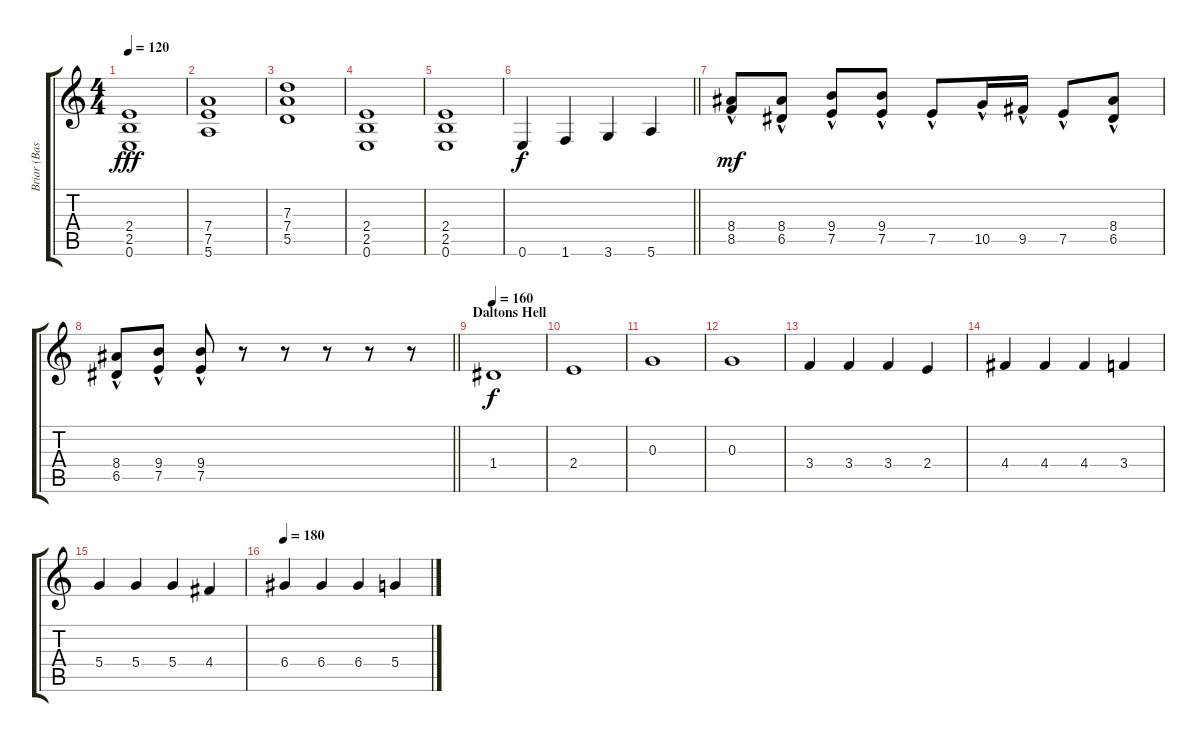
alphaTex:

\track ("Briar (Bass Rythem)" "Briar (Bas") {instrument distortionguitar}
\staff {score tabs}
\tuning (E4 B3 G3 D3 A2 E2) {hide}
\ts (4 4)
\tempo 120
\clef g2
\ks c
(2.4 2.5 0.6).1{dy fff} |
(7.4 7.5 5.6).1 |
(7.3 7.4 5.5).1 |
(2.4 2.5 0.6).1 |
(2.4 2.5 0.6).1 |
\barLineRight lightlight
0.6.4{dy f} 1.6.4 3.6.4 5.6.4 |
\section ("" "")
(8.4{hac} 8.5{hac}).8{dy mf} (8.4{hac} 6.5{hac}).8 (9.4{hac} 7.5{hac}).8 (9.4{hac} 7.5{hac}).8 7.5{hac}.8 10.5{hac}.16 9.5{hac}.16 7.5{hac}.8 (8.4{hac} 6.5{hac}).8 |
\barLineRight lightlight
(8.4{hac} 6.5{hac}).8 (9.4{hac} 7.5{hac}).8 (9.4{hac} 7.5{hac}).8 r.8 r.8 r.8 r.8 r.8 |
\section ("" "Daltons Hell")
\tempo 160
1.4.1{dy f} |
2.4.1 |
0.3.1 |
0.3.1 |
3.4.4 3.4.4 3.4.4 2.4.4 |
4.4.4 4.4.4 4.4.4 3.4.4 |
5.4.4 5.4.4 5.4.4 4.4.4 |
\tempo 180
6.4.4 6.4.4 6.4.4 5.4.4
